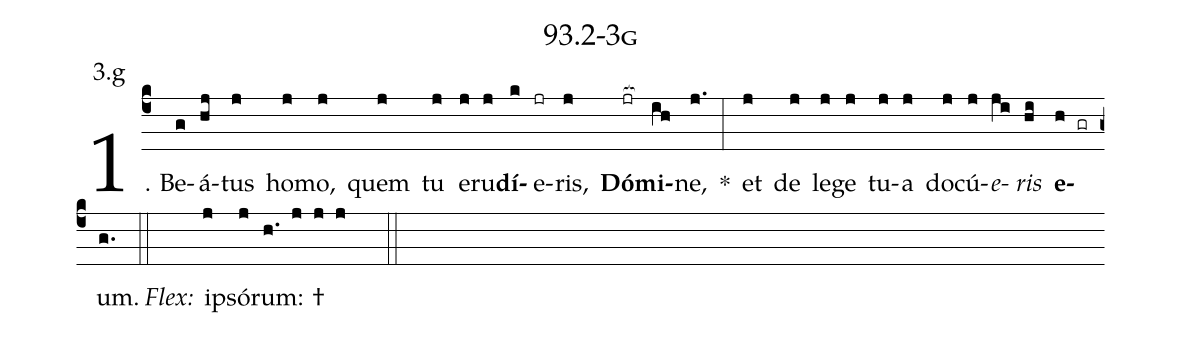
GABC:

name: 93.2-3g;
annotation: 3.g;
%%
(c4)1. Be(g)á(hj)tus(j) ho(j)mo,(j) quem(j) tu(j) e(j)ru(j)<b>dí</b>(k)e(jr)ris,(j) <b>Dó</b>(jr[ocb:1{])<b>mi</b>(ih[ocb:0}])ne,(j.) *(:) et(j) de(j) le(j)ge(j) tu(j)a(j) do(j)cú(j)<i>e</i>(ji)<i>ris</i>(hi) <b>e</b>(h gr)um.(g.) (::)
<i>Flex:</i>()  ip(j)só(j)rum: †(h. j j j  ::)

%E(j) u(j) o(ji) u(hi) a(h) e.(g.) (::)
